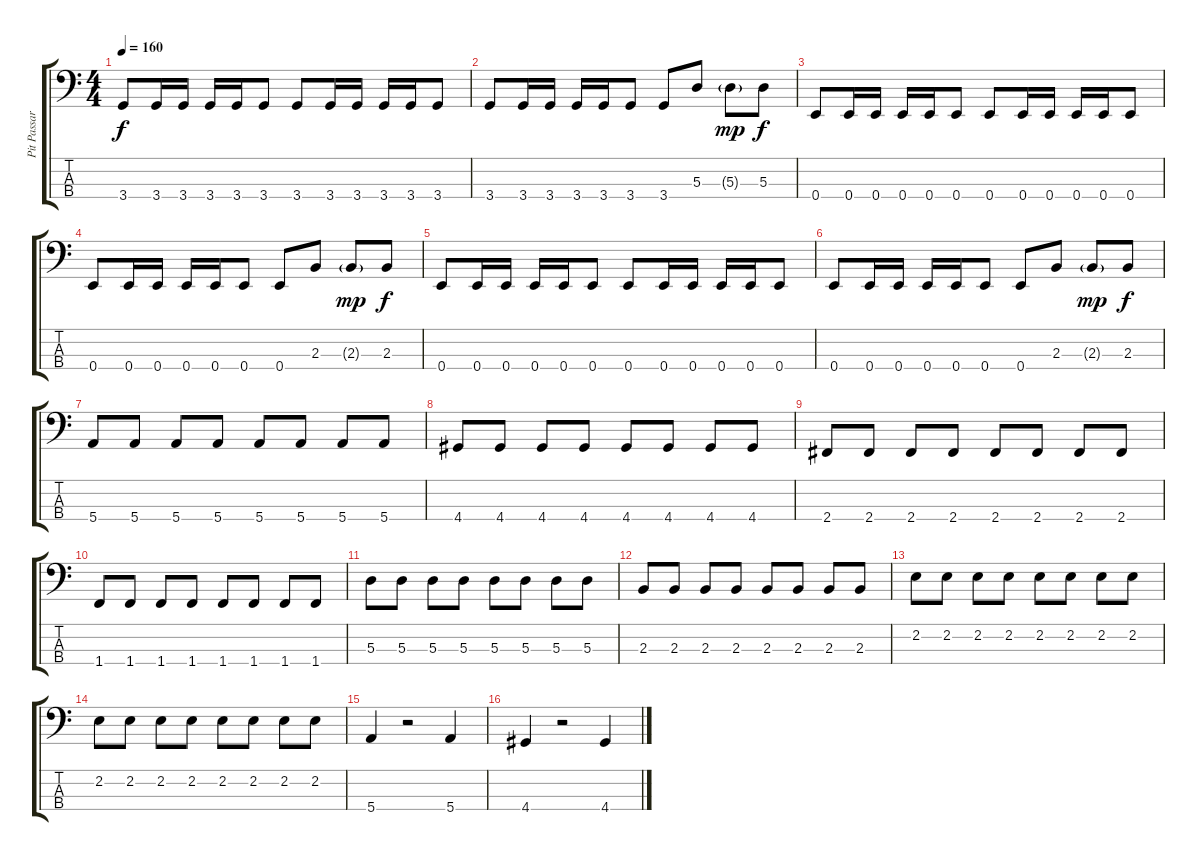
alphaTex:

\track ("Pit Passarell" "Pit Passar") {instrument electricbassfinger}
\staff {score tabs}
\tuning (G2 D2 A1 E1) {hide}
\ts (4 4)
\tempo 160
\clef f4
\ks c
3.4.8{dy f} 3.4.16 3.4.16 3.4.16 3.4.16 3.4.8 3.4.8 3.4.16 3.4.16 3.4.16 3.4.16 3.4.8 |
3.4.8 3.4.16 3.4.16 3.4.16 3.4.16 3.4.8 3.4.8 5.3.8 5.3{g}.8{dy mp} 5.3.8{dy f} |
0.4.8 0.4.16 0.4.16 0.4.16 0.4.16 0.4.8 0.4.8 0.4.16 0.4.16 0.4.16 0.4.16 0.4.8 |
0.4.8 0.4.16 0.4.16 0.4.16 0.4.16 0.4.8 0.4.8 2.3.8 2.3{g}.8{dy mp} 2.3.8{dy f} |
0.4.8 0.4.16 0.4.16 0.4.16 0.4.16 0.4.8 0.4.8 0.4.16 0.4.16 0.4.16 0.4.16 0.4.8 |
0.4.8 0.4.16 0.4.16 0.4.16 0.4.16 0.4.8 0.4.8 2.3.8 2.3{g}.8{dy mp} 2.3.8{dy f} |
5.4.8 5.4.8 5.4.8 5.4.8 5.4.8 5.4.8 5.4.8 5.4.8 |
4.4.8 4.4.8 4.4.8 4.4.8 4.4.8 4.4.8 4.4.8 4.4.8 |
2.4.8 2.4.8 2.4.8 2.4.8 2.4.8 2.4.8 2.4.8 2.4.8 |
1.4.8 1.4.8 1.4.8 1.4.8 1.4.8 1.4.8 1.4.8 1.4.8 |
5.3.8 5.3.8 5.3.8 5.3.8 5.3.8 5.3.8 5.3.8 5.3.8 |
2.3.8 2.3.8 2.3.8 2.3.8 2.3.8 2.3.8 2.3.8 2.3.8 |
2.2.8 2.2.8 2.2.8 2.2.8 2.2.8 2.2.8 2.2.8 2.2.8 |
2.2.8 2.2.8 2.2.8 2.2.8 2.2.8 2.2.8 2.2.8 2.2.8 |
5.4.4 r.2 5.4.4 |
4.4.4 r.2 4.4.4
